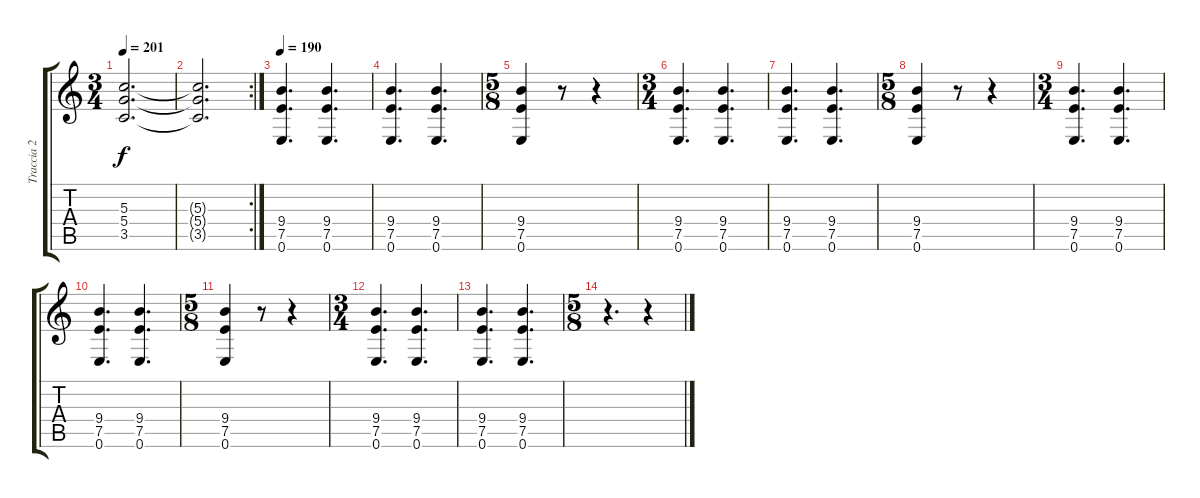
\track ("Traccia 2" "Traccia 2") {instrument distortionguitar}
\staff {score tabs}
\tuning (E4 B3 G3 D3 A2 E2) {hide}
\ts (3 4)
\tempo 201
\clef g2
\ks c
(5.3{t} 5.4{t} 3.5{t}).2{d dy f} |
\rc 2
(5.3{t} 5.4{t} 3.5{t}).2{d} |
\tempo 190
(9.4 7.5 0.6).4{d} (9.4 7.5 0.6).4{d} |
(9.4 7.5 0.6).4{d} (9.4 7.5 0.6).4{d} |
\ts (5 8)
(9.4 7.5 0.6).4 r.8 r.4 |
\ts (3 4)
(9.4 7.5 0.6).4{d} (9.4 7.5 0.6).4{d} |
(9.4 7.5 0.6).4{d} (9.4 7.5 0.6).4{d} |
\ts (5 8)
(9.4 7.5 0.6).4 r.8 r.4 |
\ts (3 4)
(9.4 7.5 0.6).4{d} (9.4 7.5 0.6).4{d} |
(9.4 7.5 0.6).4{d} (9.4 7.5 0.6).4{d} |
\ts (5 8)
(9.4 7.5 0.6).4 r.8 r.4 |
\ts (3 4)
(9.4 7.5 0.6).4{d} (9.4 7.5 0.6).4{d} |
(9.4 7.5 0.6).4{d} (9.4 7.5 0.6).4{d} |
\ts (5 8)
r.4{d} r.4
